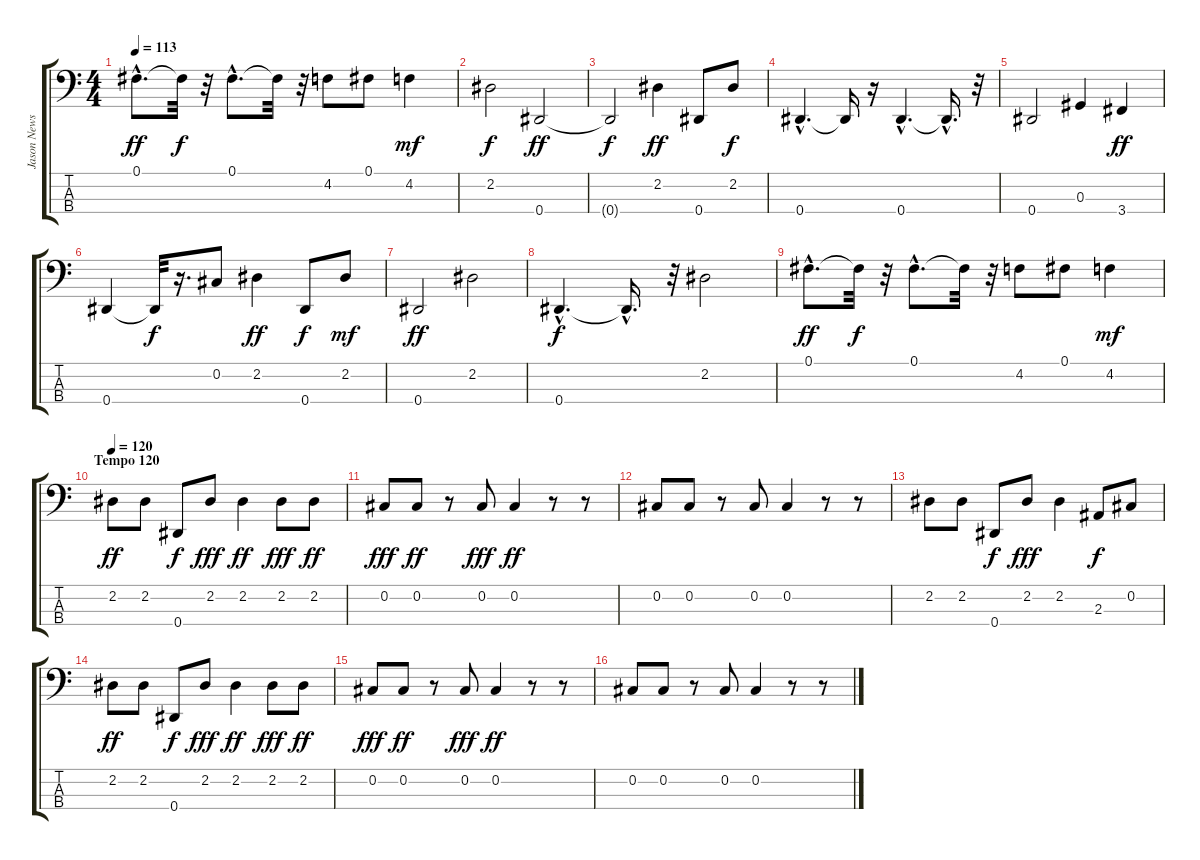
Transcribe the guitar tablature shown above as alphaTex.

\track ("Jason Newstead" "Jason News") {instrument electricbasspick}
\staff {score tabs}
\tuning (Gb2 Db2 Ab1 Eb1) {hide}
\ts (4 4)
\tempo 113
\clef f4
\ks c
0.1{hac}.8{d dy ff} 0.1{t}.32{dy f} r.32 0.1{hac}.8{d} 0.1{t}.32 r.32 4.2.8 0.1.8 4.2.4{dy mf} |
2.2.2{dy f} 0.4.2{dy ff} |
0.4{t}.2{dy f} 2.2.4{dy ff} 0.4.8 2.2.8{dy f} |
0.4{hac}.4{d} 0.4{t}.16 r.16 0.4{hac}.4{d} 0.4{hac t}.16{d} r.32 |
0.4.2 0.3.4 3.4.4{dy ff} |
0.4.4 0.4{t}.32{dy f} r.16{d} 0.2.8 2.2.4{dy ff} 0.4.8{dy f} 2.2.8{dy mf} |
0.4.2{dy ff} 2.2.2 |
0.4{hac}.4{d dy f} 0.4{hac t}.16{d} r.32 2.2.2 |
0.1{hac}.8{d dy ff} 0.1{t}.32{dy f} r.32 0.1{hac}.8{d} 0.1{t}.32 r.32 4.2.8 0.1.8 4.2.4{dy mf} |
\section ("" "Tempo 120")
\tempo 120
2.2.8{dy ff} 2.2.8 0.4.8{dy f} 2.2.8{dy fff} 2.2.4{dy ff} 2.2.8{dy fff} 2.2.8{dy ff} |
0.2.8{dy fff} 0.2.8{dy ff} r.8 0.2.8{dy fff} 0.2.4{dy ff} r.8 r.8 |
0.2.8 0.2.8 r.8 0.2.8 0.2.4 r.8 r.8 |
2.2.8 2.2.8 0.4.8{dy f} 2.2.8{dy fff} 2.2.4 2.3.8{dy f} 0.2.8 |
2.2.8{dy ff} 2.2.8 0.4.8{dy f} 2.2.8{dy fff} 2.2.4{dy ff} 2.2.8{dy fff} 2.2.8{dy ff} |
0.2.8{dy fff} 0.2.8{dy ff} r.8 0.2.8{dy fff} 0.2.4{dy ff} r.8 r.8 |
0.2.8 0.2.8 r.8 0.2.8 0.2.4 r.8 r.8
